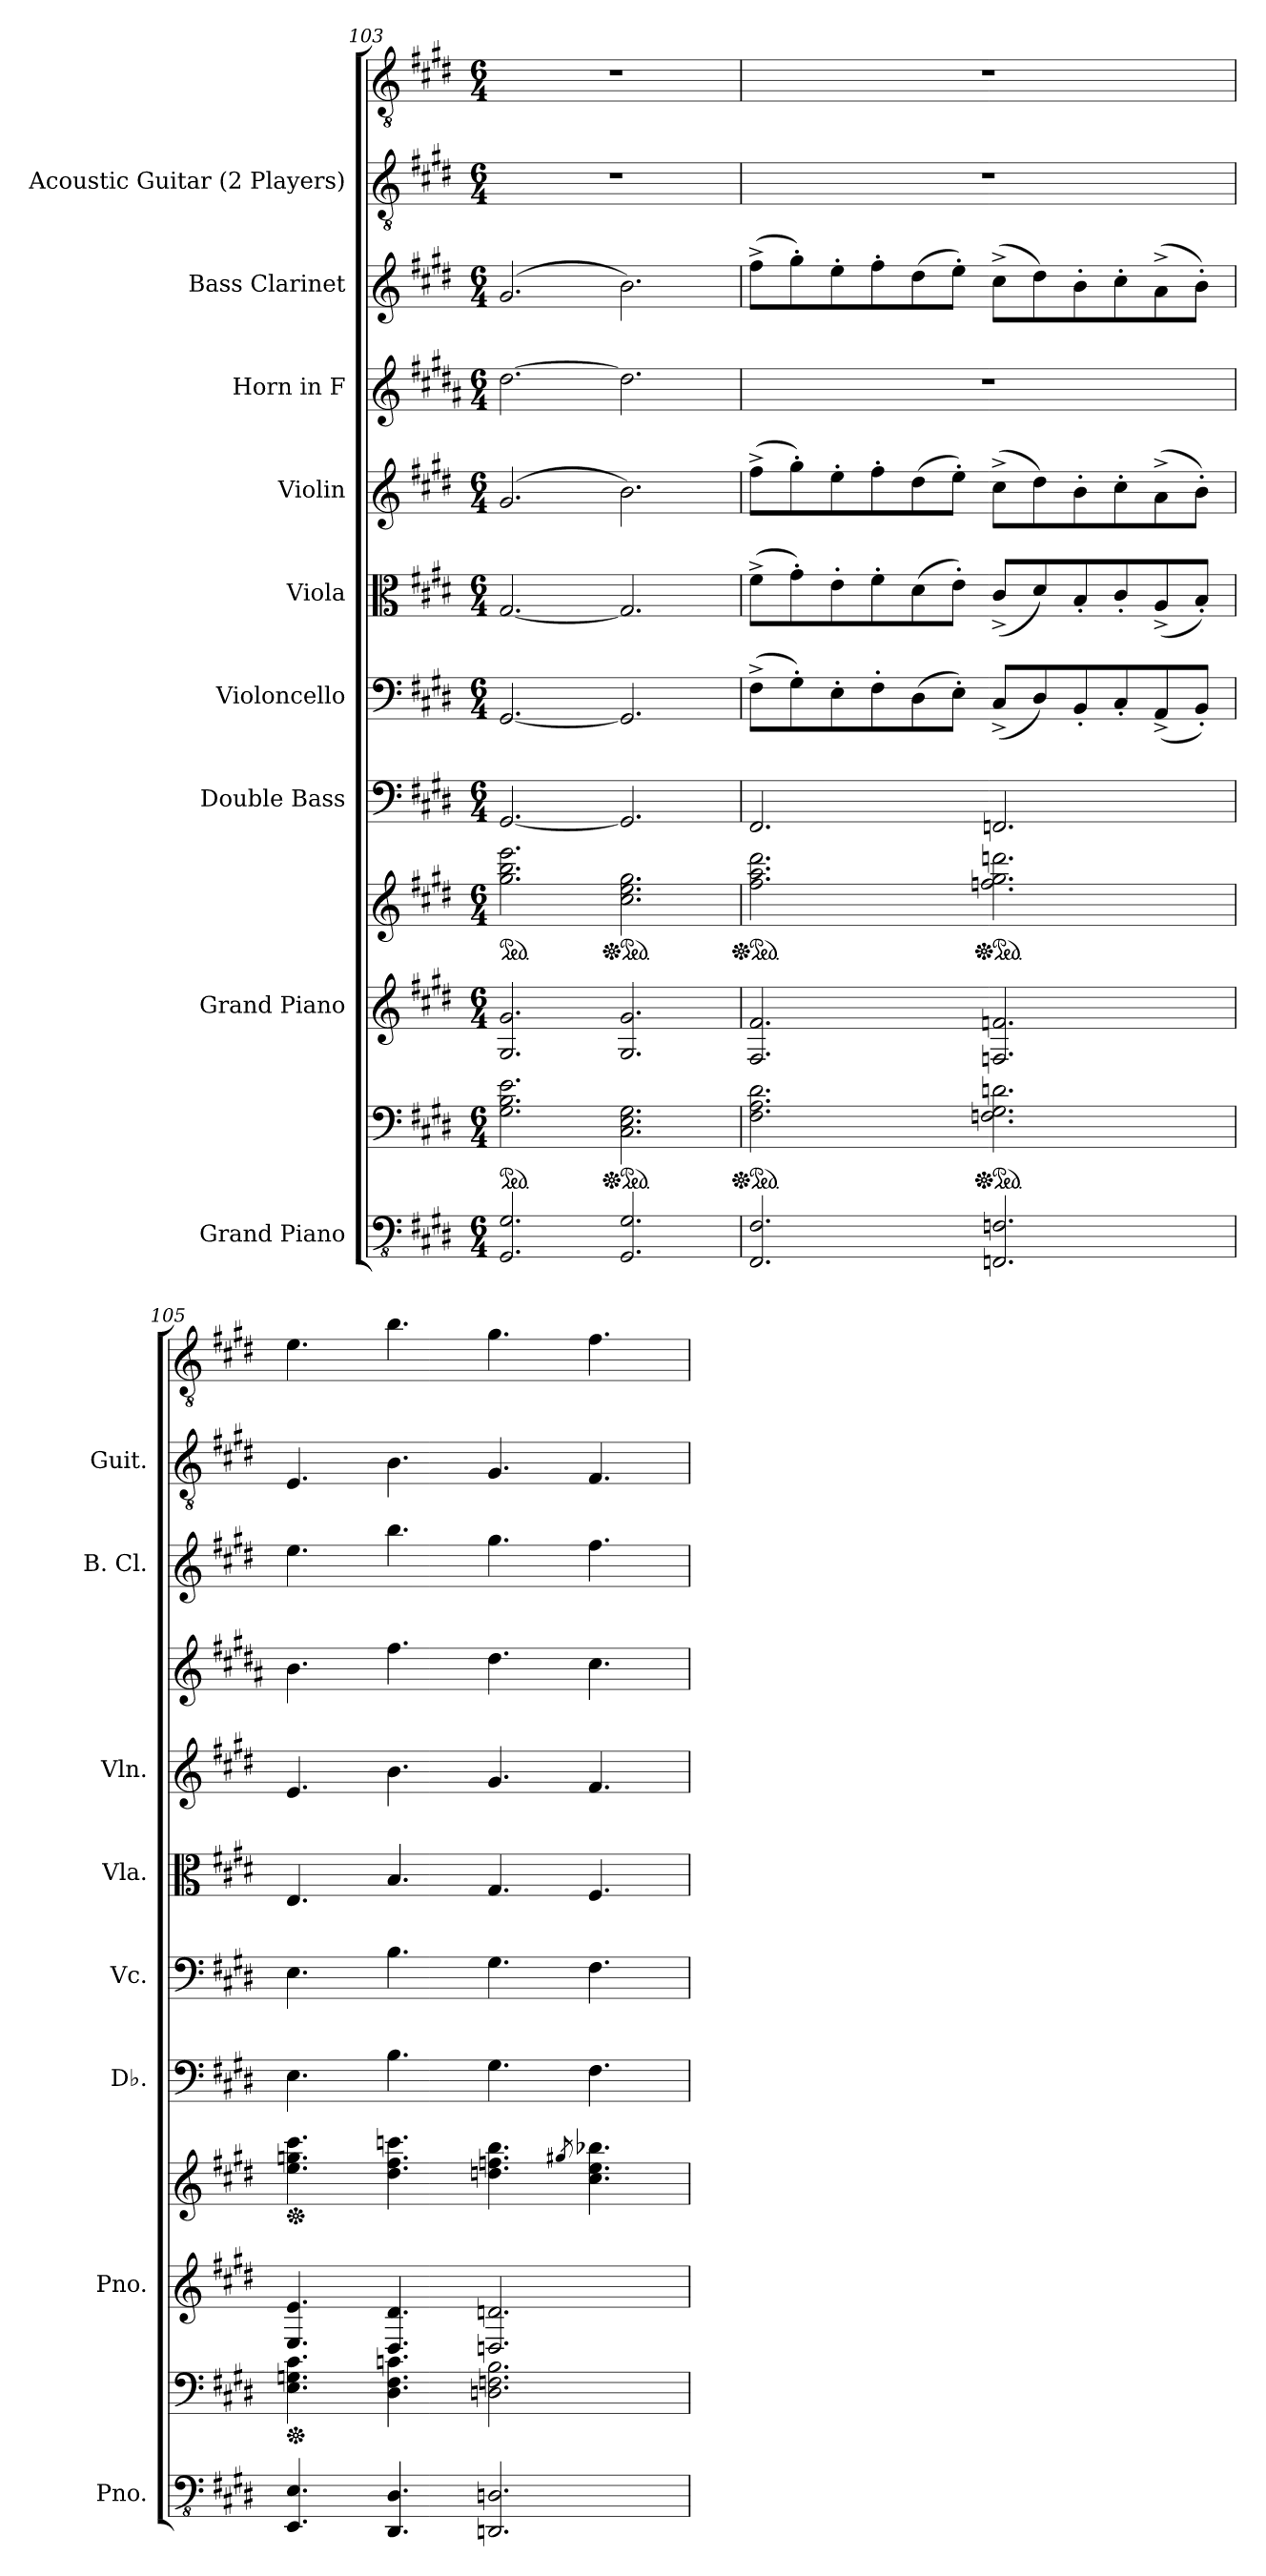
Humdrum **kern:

**kern	**kern	**kern	**kern	**kern	**kern	**kern	**kern	**kern	**kern	**kern	**kern
*part9	*part9	*part8	*part8	*part7	*part6	*part5	*part4	*part3	*part2	*part1	*part1
*staff12	*staff11	*staff10	*staff9	*staff8	*staff7	*staff6	*staff5	*staff4	*staff3	*staff2	*staff1
*I"Grand Piano	*	*I"Grand Piano	*	*I"Double Bass	*I"Violoncello	*I"Viola	*I"Violin	*I"Horn in F	*I"Bass Clarinet	*I"Acoustic Guitar (2 Players)	*
*I'Pno.	*	*I'Pno.	*	*I'Db.	*I'Vc.	*I'Vla.	*I'Vln.	*	*I'B. Cl.	*I'Guit.	*
*clefFv4	*clefF4	*clefG2	*clefG2	*clefF4	*clefF4	*clefC3	*clefG2	*clefG2	*clefG2	*clefGv2	*clefGv2
*	*	*	*	*ITrd7c12	*	*	*	*ITrd4c7	*ITrd8c14	*	*
*k[f#c#g#d#]	*k[f#c#g#d#]	*k[f#c#g#d#]	*k[f#c#g#d#]	*k[f#c#g#d#]	*k[f#c#g#d#]	*k[f#c#g#d#]	*k[f#c#g#d#]	*k[f#c#g#d#]	*k[f#c#g#d#]	*k[f#c#g#d#]	*k[f#c#g#d#]
*M6/4	*M6/4	*M6/4	*M6/4	*M6/4	*M6/4	*M6/4	*M6/4	*M6/4	*M6/4	*M6/4	*M6/4
*	*ped	*	*	*	*	*	*	*	*	*	*
*	*	*	*ped	*	*	*	*	*	*	*	*
=103	=103	=103	=103	=103	=103	=103	=103	=103	=103	=103	=103
2.GGG#/ 2.GG#/	2.G#\ 2.B\ 2.e\	2.G#/ 2.g#/	2.gg#\ 2.bb\ 2.eee\	[2.GGG#/	[2.GG#/	[2.G#/	(2.g#/	[2.g#\	(2.G#/	1.r	1.r
*	*Xped	*	*	*	*	*	*	*	*	*	*
*	*ped	*	*	*	*	*	*	*	*	*	*
*	*	*	*Xped	*	*	*	*	*	*	*	*
*	*	*	*ped	*	*	*	*	*	*	*	*
2.GGG#/ 2.GG#/	2.C#\ 2.E\ 2.G#\	2.G#/ 2.g#/	2.cc#\ 2.ee\ 2.gg#\	2.GGG#/]	2.GG#/]	2.G#/]	2.b\)	2.g#\]	2.B\)	.	.
=104	=104	=104	=104	=104	=104	=104	=104	=104	=104	=104	=104
*	*Xped	*	*	*	*	*	*	*	*	*	*
*	*ped	*	*	*	*	*	*	*	*	*	*
*	*	*	*Xped	*	*	*	*	*	*	*	*
*	*	*	*ped	*	*	*	*	*	*	*	*
2.FFF#/ 2.FF#/	2.F#\ 2.A\ 2.d#\	2.F#/ 2.f#/	2.ff#\ 2.aa\ 2.ddd#\	2.FFF#/	(8F#^\L	(8f#^\L	(8ff#^\L	1.r	(8f#^\L	1.r	1.r
.	.	.	.	.	8G#'\)	8g#'\)	8gg#'\)	.	8g#'\)	.	.
.	.	.	.	.	8E'\	8e'\	8ee'\	.	8e'\	.	.
.	.	.	.	.	8F#'\	8f#'\	8ff#'\	.	8f#'\	.	.
.	.	.	.	.	(8D#\	(8d#\	(8dd#\	.	(8d#\	.	.
.	.	.	.	.	8E'\J)	8e'\J)	8ee'\J)	.	8e'\J)	.	.
*	*Xped	*	*	*	*	*	*	*	*	*	*
*	*ped	*	*	*	*	*	*	*	*	*	*
*	*	*	*Xped	*	*	*	*	*	*	*	*
*	*	*	*ped	*	*	*	*	*	*	*	*
2.FFFn/ 2.FFn/	2.Fn\ 2.G#\ 2.dn\	2.Fn/ 2.fn/	2.ffn\ 2.gg#\ 2.dddn\	2.FFFn/	(8C#^/L	(8c#^/L	(8cc#^\L	.	(8c#^\L	.	.
.	.	.	.	.	8D#/)	8d#/)	8dd#\)	.	8d#\)	.	.
.	.	.	.	.	8BB'/	8B'/	8b'\	.	8B'\	.	.
.	.	.	.	.	8C#'/	8c#'/	8cc#'\	.	8c#'\	.	.
.	.	.	.	.	(8AA^/	(8A^/	(8a^\	.	(8A^\	.	.
.	.	.	.	.	8BB'/J)	8B'/J)	8b'\J)	.	8B'\J)	.	.
!!LO:PB:g=z
=105	=105	=105	=105	=105	=105	=105	=105	=105	=105	=105	=105
*	*Xped	*	*	*	*	*	*	*	*	*	*
*	*	*	*Xped	*	*	*	*	*	*	*	*
4.EEE/ 4.EE/	4.E\ 4.Gn\ 4.c#\	4.E/ 4.e/	4.ee\ 4.ggn\ 4.ccc#\	4.EE\	4.E\	4.E/	4.e/	4.e\	4.e\	4.E/	4.e\
4.DDD#/ 4.DD#/	4.D#\ 4.F#\ 4.cn\	4.D#/ 4.d#/	4.dd#\ 4.ff#\ 4.cccn\	4.BB\	4.B\	4.B/	4.b\	4.b\	4.b\	4.B\	4.b\
2.DDDn/ 2.DDn/	2.Dn\ 2.Fn\ 2.B\	2.Dn/ 2.dn/	4.ddn\ 4.ffn\ 4.bb\	4.GG#\	4.G#\	4.G#/	4.g#/	4.g#\	4.g#\	4.G#/	4.g#\
.	.	.	8qgg#X/	.	.	.	.	.	.	.	.
.	.	.	4.cc#\ 4.ee\ 4.bb-X\	4.FF#\	4.F#\	4.F#/	4.f#/	4.f#\	4.f#\	4.F#/	4.f#\
=	=	=	=	=	=	=	=	=	=	=	=
*-	*-	*-	*-	*-	*-	*-	*-	*-	*-	*-	*-
